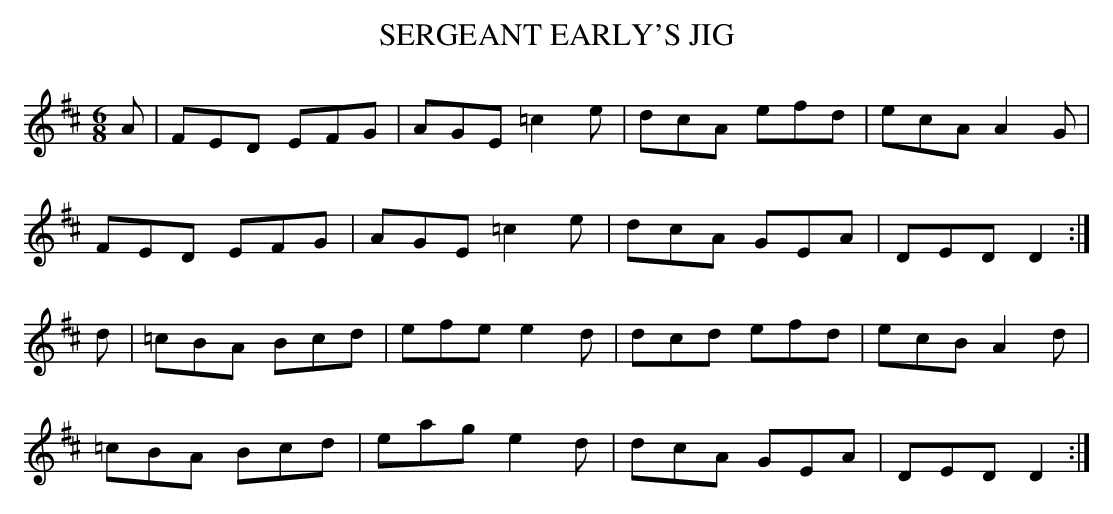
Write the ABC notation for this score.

X:1
T:SERGEANT EARLY'S JIG
that the accented C's in this tune are actually C natural;
the unaccented ones I have left as C sharp. I don't know if
this "hybrid" works or not.
M:6/8
L:1/8
K:D % source key = G
A|FED EFG|AGE =c2e|dcA efd|ecA A2G|
FED EFG|AGE =c2e|dcA GEA|DED D2 :|
d|=cBA Bcd|efe e2d|dcd efd|ecB A2d|
=cBA Bcd|eag e2d|dcA GEA|DED D2 :|
